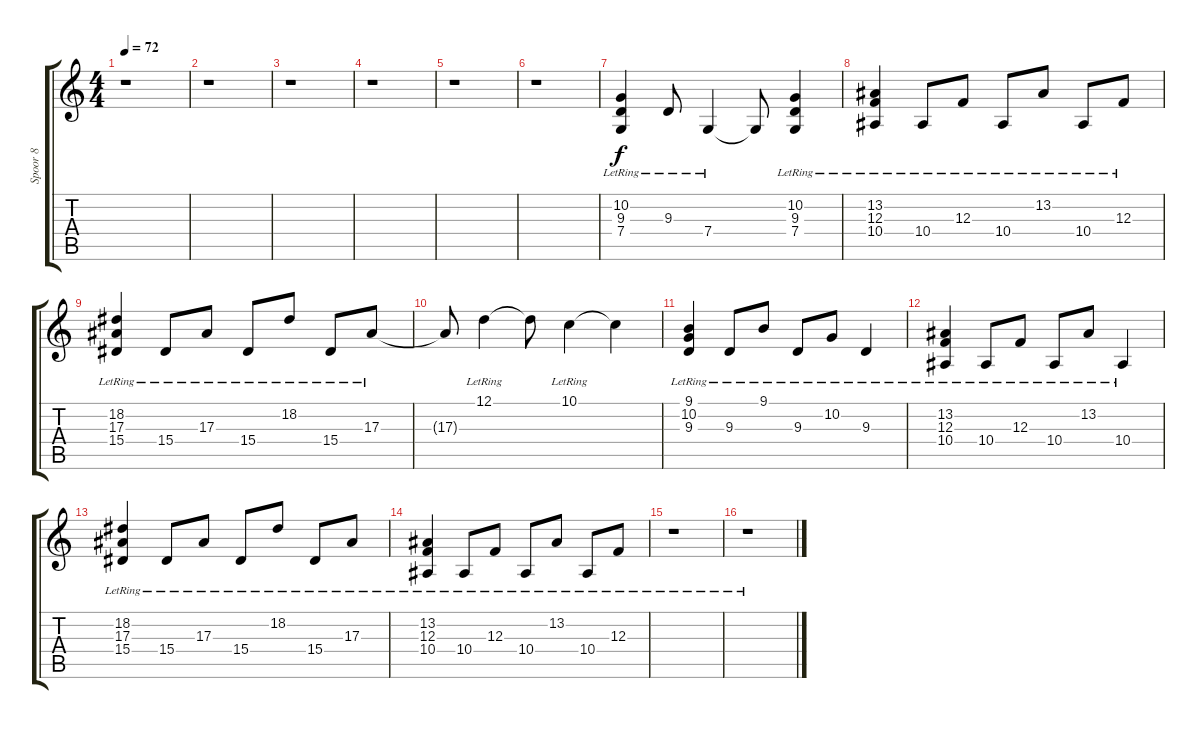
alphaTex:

\track ("Spoor 8" "Spoor 8") {instrument brightacousticpiano}
\staff {score tabs}
\tuning (D4 A3 F3 C3 G2 D2) {hide}
\ts (4 4)
\tempo 72
\clef g2
\ks c
r.1{dy f} |
r.1 |
r.1 |
r.1 |
r.1 |
r.1 |
(10.2{lr} 9.3{lr} 7.4{lr}).4 9.3{lr}.8 7.4{lr}.4 7.4{t}.8 (10.2{lr} 9.3{lr} 7.4{lr}).4 |
(13.2{lr} 12.3{lr} 10.4{lr}).4 10.4{lr}.8 12.3{lr}.8 10.4{lr}.8 13.2{lr}.8 10.4{lr}.8 12.3{lr}.8 |
(18.2{lr} 17.3{lr} 15.4{lr}).4 15.4{lr}.8 17.3{lr}.8 15.4{lr}.8 18.2{lr}.8 15.4{lr}.8 17.3{lr}.8 |
17.3{t}.8 12.1{lr}.4 12.1{t}.8 10.1{lr}.4 10.1{t}.4 |
(9.1{lr} 10.2{lr} 9.3{lr}).4 9.3{lr}.8 9.1{lr}.8 9.3{lr}.8 10.2{lr}.8 9.3{lr}.4 |
(13.2{lr} 12.3{lr} 10.4{lr}).4 10.4{lr}.8 12.3{lr}.8 10.4{lr}.8 13.2{lr}.8 10.4{lr}.4 |
(18.2{lr} 17.3{lr} 15.4{lr}).4 15.4{lr}.8 17.3{lr}.8 15.4{lr}.8 18.2{lr}.8 15.4{lr}.8 17.3{lr}.8 |
(13.2{lr} 12.3{lr} 10.4{lr}).4 10.4{lr}.8 12.3{lr}.8 10.4{lr}.8 13.2{lr}.8 10.4{lr}.8 12.3{lr}.8 |
r.1 |
r.1
